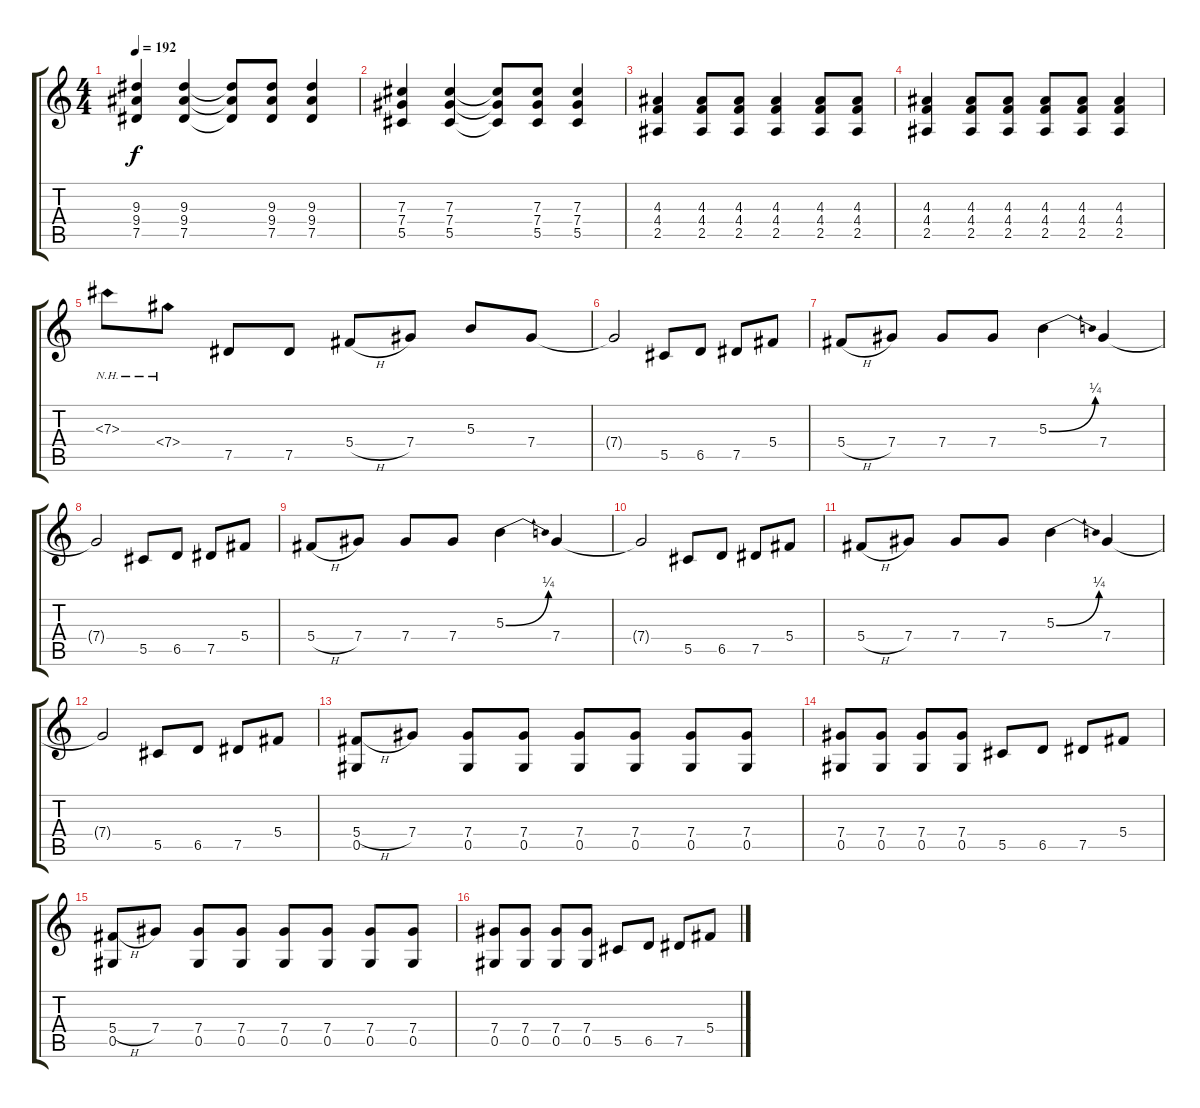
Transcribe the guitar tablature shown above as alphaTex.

\track "" {instrument distortionguitar}
\staff {score tabs}
\tuning (Eb4 Bb3 Gb3 Db3 Ab2 Eb2) {hide}
\ts (4 4)
\tempo 192
\clef g2
\ks c
(9.3 9.4 7.5).4{dy f} (9.3 9.4 7.5).4 (9.3{t} 9.4{t} 7.5{t}).8 (9.3 9.4 7.5).8 (9.3 9.4 7.5).4 |
(7.3 7.4 5.5).4 (7.3 7.4 5.5).4 (7.3{t} 7.4{t} 5.5{t}).8 (7.3 7.4 5.5).8 (7.3 7.4 5.5).4 |
(4.3 4.4 2.5).4 (4.3 4.4 2.5).8 (4.3 4.4 2.5).8 (4.3 4.4 2.5).4 (4.3 4.4 2.5).8 (4.3 4.4 2.5).8 |
(4.3 4.4 2.5).4 (4.3 4.4 2.5).8 (4.3 4.4 2.5).8 (4.3 4.4 2.5).8 (4.3 4.4 2.5).8 (4.3 4.4 2.5).4 |
7.3{nh}.8 7.4{nh}.8 7.5.8 7.5.8 5.4{h}.8 7.4.8 5.3.8 7.4.8 |
7.4{t}.2 5.5.8 6.5.8 7.5.8 5.4.8 |
5.4{h}.8 7.4.8 7.4.8 7.4.8 5.3{be (bend 0 0 60 1)}.4 7.4.4 |
7.4{t}.2 5.5.8 6.5.8 7.5.8 5.4.8 |
5.4{h}.8 7.4.8 7.4.8 7.4.8 5.3{be (bend 0 0 60 1)}.4 7.4.4 |
7.4{t}.2 5.5.8 6.5.8 7.5.8 5.4.8 |
5.4{h}.8 7.4.8 7.4.8 7.4.8 5.3{be (bend 0 0 60 1)}.4 7.4.4 |
7.4{t}.2 5.5.8 6.5.8 7.5.8 5.4.8 |
(5.4{h} 0.5).8 7.4.8 (7.4 0.5).8 (7.4 0.5).8 (7.4 0.5).8 (7.4 0.5).8 (7.4 0.5).8 (7.4 0.5).8 |
(7.4 0.5).8 (7.4 0.5).8 (7.4 0.5).8 (7.4 0.5).8 5.5.8 6.5.8 7.5.8 5.4.8 |
(5.4{h} 0.5).8 7.4.8 (7.4 0.5).8 (7.4 0.5).8 (7.4 0.5).8 (7.4 0.5).8 (7.4 0.5).8 (7.4 0.5).8 |
(7.4 0.5).8 (7.4 0.5).8 (7.4 0.5).8 (7.4 0.5).8 5.5.8 6.5.8 7.5.8 5.4.8
